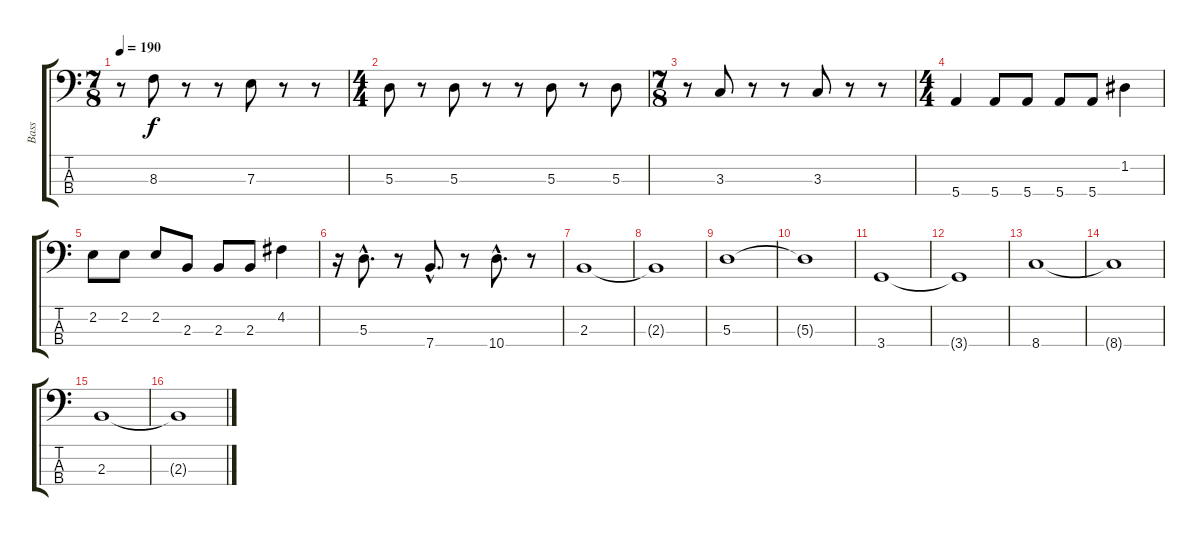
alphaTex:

\track ("Bass" "Bass") {instrument electricbasspick}
\staff {score tabs}
\tuning (G2 D2 A1 E1) {hide}
\ts (7 8)
\tempo 190
\clef f4
\ks c
r.8{dy f} 8.3.8 r.8 r.8 7.3.8 r.8 r.8 |
\ts (4 4)
5.3.8 r.8 5.3.8 r.8 r.8 5.3.8 r.8 5.3.8 |
\ts (7 8)
r.8 3.3.8 r.8 r.8 3.3.8 r.8 r.8 |
\ts (4 4)
5.4.4 5.4.8 5.4.8 5.4.8 5.4.8 1.2.4 |
2.2.8 2.2.8 2.2.8 2.3.8 2.3.8 2.3.8 4.2.4 |
r.16 5.3{hac}.8{d} r.8 7.4{hac}.8{d} r.8 10.4{hac}.8{d} r.8 |
2.3.1 |
2.3{t}.1 |
5.3.1 |
5.3{t}.1 |
3.4.1 |
3.4{t}.1 |
8.4.1 |
8.4{t}.1 |
2.3.1 |
2.3{t}.1
